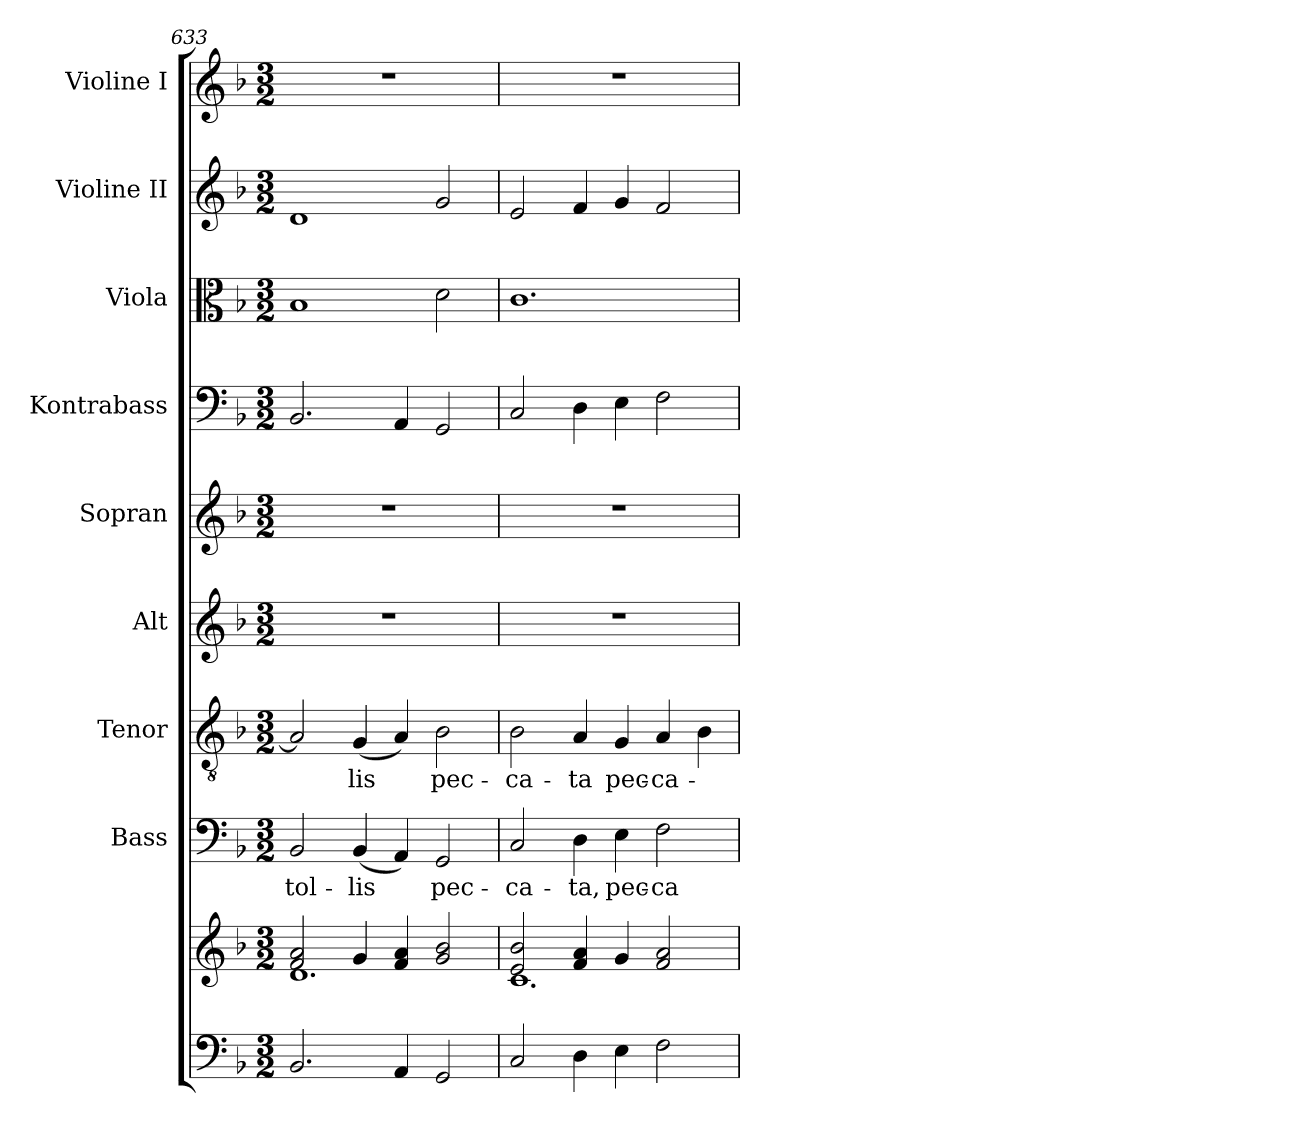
**kern	**kern	**kern	**text	**kern	**text	**kern	**kern	**kern	**kern	**kern	**kern
*part9	*part9	*part8	*part8	*part7	*part7	*part6	*part5	*part4	*part3	*part2	*part1
*staff10	*staff9	*staff8	*staff8	*staff7	*staff7	*staff6	*staff5	*staff4	*staff3	*staff2	*staff1
*	*	*I"Bass	*	*I"Tenor	*	*I"Alt	*I"Sopran	*I"Kontrabass	*I"Viola	*I"Violine II	*I"Violine I
*	*	*I'B.	*	*I'T.	*	*I'A.	*I'S.	*I'Kb.	*I'Vla.	*I'Vl. II	*I'Vl. I
*clefF4	*clefG2	*clefF4	*	*clefGv2	*	*clefG2	*clefG2	*clefF4	*clefC3	*clefG2	*clefG2
*	*	*	*	*	*	*	*	*ITrd7c12	*	*	*
*k[b-]	*k[b-]	*k[b-]	*	*k[b-]	*	*k[b-]	*k[b-]	*k[b-]	*k[b-]	*k[b-]	*k[b-]
*F:	*F:	*F:	*	*F:	*	*F:	*F:	*F:	*F:	*F:	*F:
*M3/2	*M3/2	*M3/2	*	*M3/2	*	*M3/2	*M3/2	*M3/2	*M3/2	*M3/2	*M3/2
=633	=633	=633	=633	=633	=633	=633	=633	=633	=633	=633	=633
*	*^	*	*	*	*	*	*	*	*	*	*
!	!	!	!	!LO:LY:b	!	!	!	!	!	!	!	!
2.BB-/	2f/ 2a/	1.d	2BB-/	tol-	2A/]	.	1.r	1.r	2.BBB-/	1B-	1d	1.r
!	!	!	!	!LO:LY:b	!	!LO:LY:b	!	!	!	!	!	!
.	4g/	.	(<4BB-/	-lis	(<4G/	-lis	.	.	.	.	.	.
4AA/	4f/ 4a/	.	4AA/)	.	4A/)	.	.	.	4AAA/	.	.	.
!	!	!	!	!LO:LY:b	!	!LO:LY:b	!	!	!	!	!	!
2GG/	2g/ 2b-/	.	2GG/	pec-	2B-\	pec-	.	.	2GGG/	2d\	2g/	.
=634	=634	=634	=634	=634	=634	=634	=634	=634	=634	=634	=634	=634
!	!	!	!	!LO:LY:b	!	!LO:LY:b	!	!	!	!	!	!
2C/	2e/ 2b-/	1.c	2C/	-ca-	2B-\	-ca-	1.r	1.r	2CC/	1.c	2e/	1.r
!	!	!	!	!LO:LY:b	!	!LO:LY:b	!	!	!	!	!	!
4D\	4f/ 4a/	.	4D\	-ta,	4A/	-ta	.	.	4DD\	.	4f/	.
!	!	!	!	!LO:LY:b	!	!LO:LY:b	!	!	!	!	!	!
4E\	4g/	.	4E\	pec-	4G/	pec-	.	.	4EE\	.	4g/	.
!	!	!	!	!LO:LY:b	!	!LO:LY:b	!	!	!	!	!	!
2F\	2f/ 2a/	.	2F\	-ca-	4A/	-ca-	.	.	2FF\	.	2f/	.
.	.	.	.	.	4B-\	.	.	.	.	.	.	.
*	*v	*v	*	*	*	*	*	*	*	*	*	*
=	=	=	=	=	=	=	=	=	=	=	=
*-	*-	*-	*-	*-	*-	*-	*-	*-	*-	*-	*-
